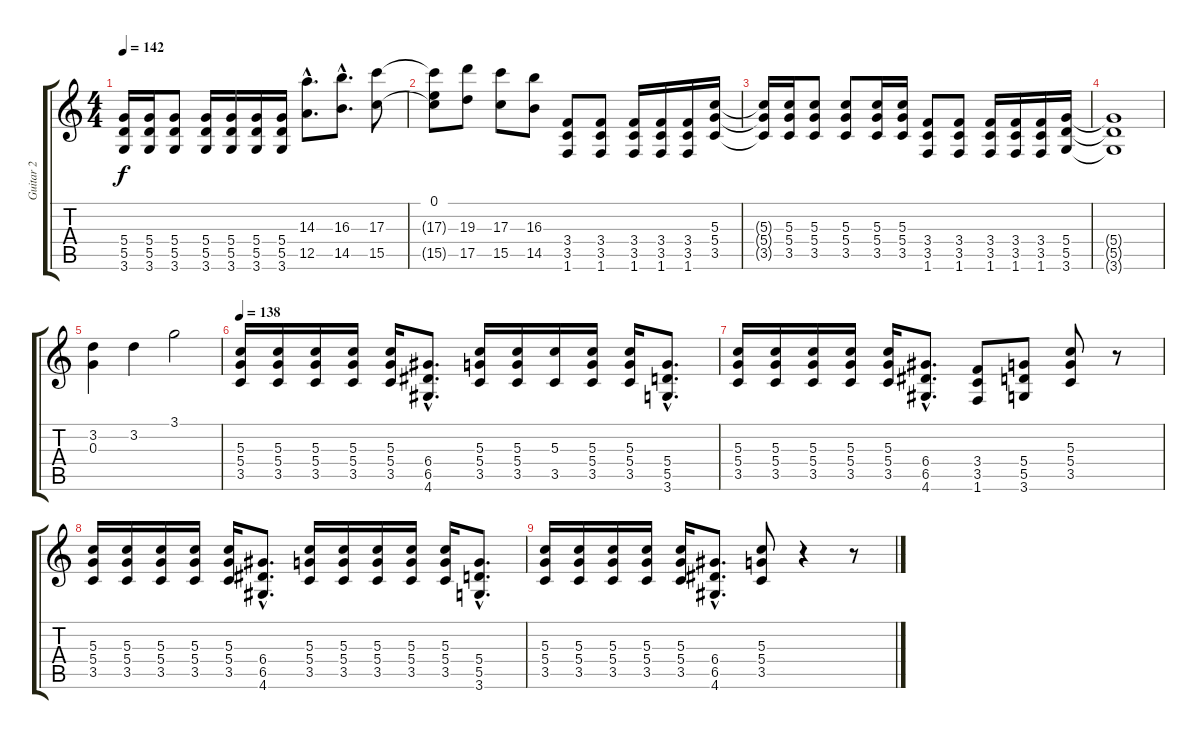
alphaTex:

\track ("Guitar 2" "Guitar 2") {instrument distortionguitar}
\staff {score tabs}
\tuning (E4 B3 G3 D3 A2 E2) {hide}
\ts (4 4)
\tempo 142
\clef g2
\ks c
(5.4{t} 5.5{t} 3.6{t}).16{dy f} (5.4 5.5 3.6).16 (5.4 5.5 3.6).8 (5.4 5.5 3.6).16 (5.4 5.5 3.6).16 (5.4 5.5 3.6).16 (5.4 5.5 3.6).16 (14.3{hac} 12.5{hac}).8{d} (16.3{hac} 14.5{hac}).8{d} (17.3 15.5).8 |
(0.1 17.3{t} 15.5{t}).8 (19.3 17.5).8 (17.3 15.5).8 (16.3 14.5).8 (3.4 3.5 1.6).8 (3.4 3.5 1.6).8 (3.4 3.5 1.6).16 (3.4 3.5 1.6).16 (3.4 3.5 1.6).16 (5.3 5.4 3.5).16 |
(5.3{t} 5.4{t} 3.5{t}).16 (5.3 5.4 3.5).16 (5.3 5.4 3.5).8 (5.3 5.4 3.5).8 (5.3 5.4 3.5).16 (5.3 5.4 3.5).16 (3.4 3.5 1.6).8 (3.4 3.5 1.6).8 (3.4 3.5 1.6).16 (3.4 3.5 1.6).16 (3.4 3.5 1.6).16 (5.4 5.5 3.6).16 |
(5.4{t} 5.5{t} 3.6{t}).1 |
(3.2 0.3).4 3.2.4 3.1.2 |
\tempo 138
(5.3 5.4 3.5).16 (5.3 5.4 3.5).16 (5.3 5.4 3.5).16 (5.3 5.4 3.5).16 (5.3 5.4 3.5).16 (6.4{hac} 6.5{hac} 4.6{hac}).8{d} (5.3 5.4 3.5).16 (5.3 5.4 3.5).16 (5.3 3.5).16 (5.3 5.4 3.5).16 (5.3 5.4 3.5).16 (5.4{hac} 5.5{hac} 3.6{hac}).8{d} |
(5.3 5.4 3.5).16 (5.3 5.4 3.5).16 (5.3 5.4 3.5).16 (5.3 5.4 3.5).16 (5.3 5.4 3.5).16 (6.4{hac} 6.5{hac} 4.6{hac}).8{d} (3.4 3.5 1.6).8 (5.4 5.5 3.6).8 (5.3 5.4 3.5).8 r.8 |
(5.3 5.4 3.5).16 (5.3 5.4 3.5).16 (5.3 5.4 3.5).16 (5.3 5.4 3.5).16 (5.3 5.4 3.5).16 (6.4{hac} 6.5{hac} 4.6{hac}).8{d} (5.3 5.4 3.5).16 (5.3 5.4 3.5).16 (5.3 5.4 3.5).16 (5.3 5.4 3.5).16 (5.3 5.4 3.5).16 (5.4{hac} 5.5{hac} 3.6{hac}).8{d} |
(5.3 5.4 3.5).16 (5.3 5.4 3.5).16 (5.3 5.4 3.5).16 (5.3 5.4 3.5).16 (5.3 5.4 3.5).16 (6.4{hac} 6.5{hac} 4.6{hac}).8{d} (5.3 5.4 3.5).8 r.4 r.8
